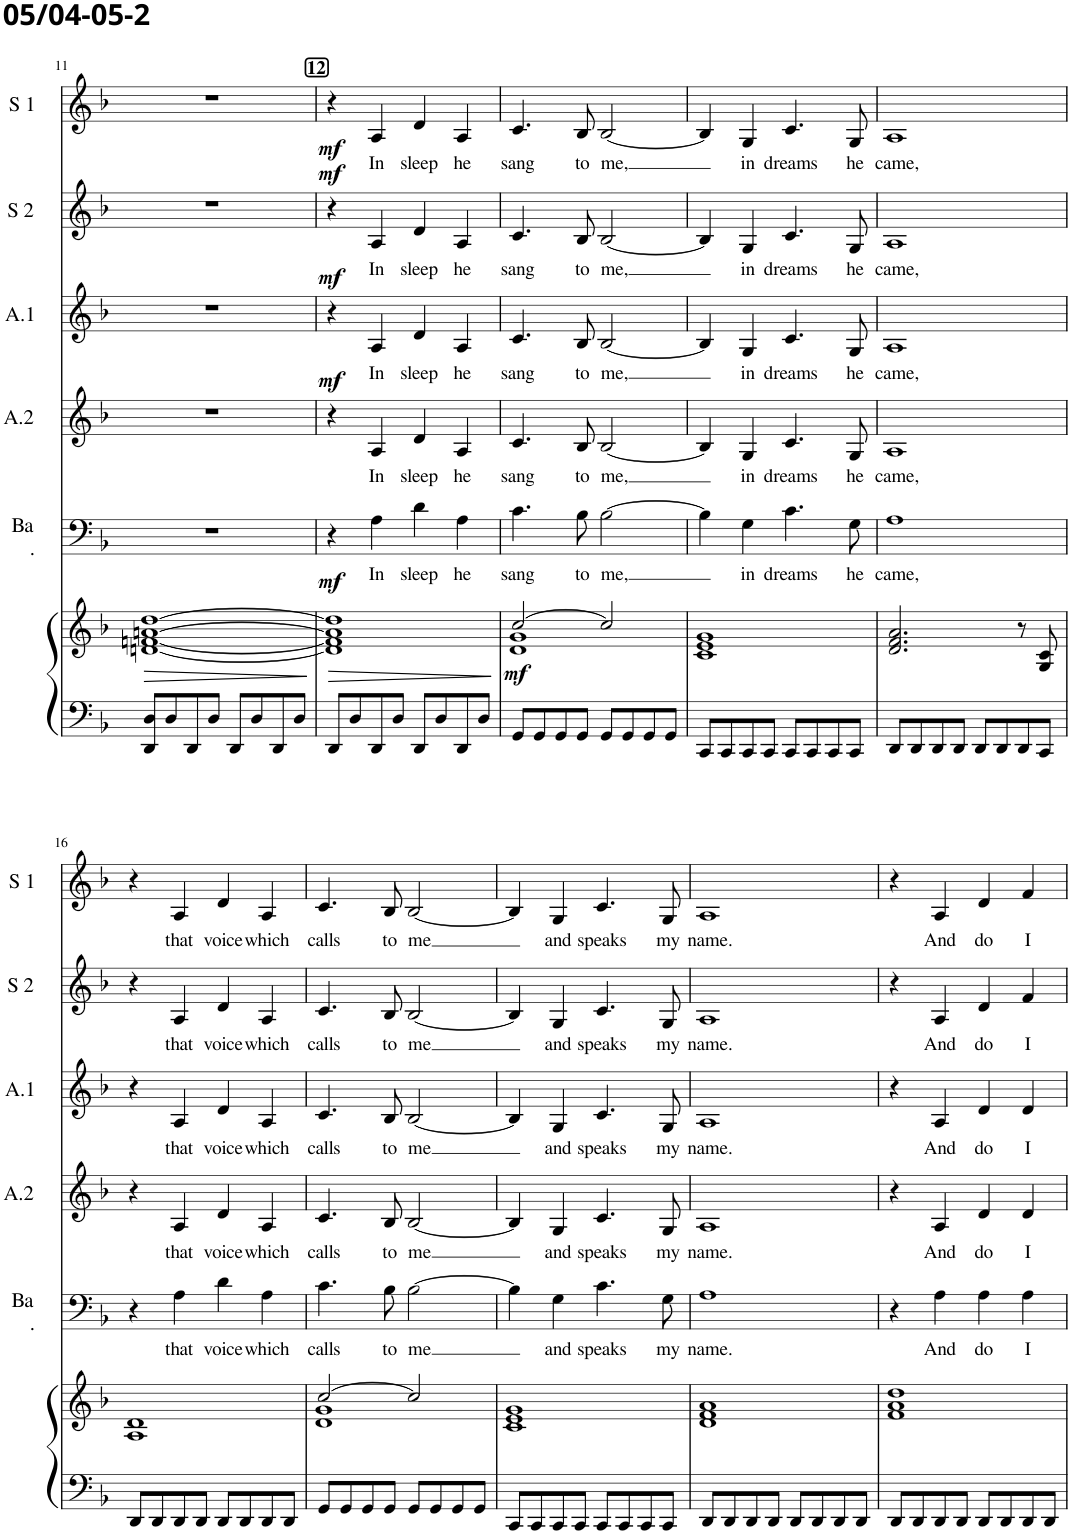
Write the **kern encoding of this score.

**kern	**kern	**dynam	**kern	**text	**dynam	**kern	**text	**dynam	**kern	**text	**dynam	**kern	**text	**dynam	**kern	**text	**dynam
*part6	*part6	*part6	*part5	*part5	*part5	*part4	*part4	*part4	*part3	*part3	*part3	*part2	*part2	*part2	*part1	*part1	*part1
*staff7	*staff6	*staff6/7	*staff5	*staff5	*staff5	*staff4	*staff4	*staff4	*staff3	*staff3	*staff3	*staff2	*staff2	*staff2	*staff1	*staff1	*staff1
*I"Piano	*	*	*I"Bariton	*	*	*I"Alt 2	*	*	*I"Alt 1	*	*	*I"Soprano 2	*	*	*I"Soprano 1	*	*
*I'Pno	*	*	*I'Ba .	*	*	*I'A.2	*	*	*I'A.1	*	*	*I'S 2	*	*	*I'S 1	*	*
!!LO:PB:g=z
*clefF4	*clefG2	*	*clefF4	*	*	*clefG2	*	*	*clefG2	*	*	*clefG2	*	*	*clefG2	*	*
*k[b-]	*k[b-]	*	*k[b-]	*	*	*k[b-]	*	*	*k[b-]	*	*	*k[b-]	*	*	*k[b-]	*	*
*M4/4	*M4/4	*	*M4/4	*	*	*M4/4	*	*	*M4/4	*	*	*M4/4	*	*	*M4/4	*	*
=11	=11	=11	=11	=11	=11	=11	=11	=11	=11	=11	=11	=11	=11	=11	=11	=11	=11
!	!	!LO:HP:b	!	!	!	!	!	!	!	!	!	!	!	!	!	!	!
8DD/ 8D/L	[1dn [1fn [1an [1dd	>	1r	.	.	1r	.	.	1r	.	.	1r	.	.	1r	.	.
8D/	.	.	.	.	.	.	.	.	.	.	.	.	.	.	.	.	.
8DD/	.	.	.	.	.	.	.	.	.	.	.	.	.	.	.	.	.
8D/J	.	.	.	.	.	.	.	.	.	.	.	.	.	.	.	.	.
8DD/L	.	.	.	.	.	.	.	.	.	.	.	.	.	.	.	.	.
8D/	.	.	.	.	.	.	.	.	.	.	.	.	.	.	.	.	.
8DD/	.	.	.	.	.	.	.	.	.	.	.	.	.	.	.	.	.
8D/J	.	.	.	.	.	.	.	.	.	.	.	.	.	.	.	.	.
.	.	]	.	.	.	.	.	.	.	.	.	.	.	.	.	.	.
!!LO:REH:place=s1:a:B:cj:fs=11:t=12
=12	=12	=12	=12	=12	=12	=12	=12	=12	=12	=12	=12	=12	=12	=12	=12	=12	=12
!	!	!LO:HP:b	!	!	!LO:DY:b	!	!	!LO:DY:a	!	!	!LO:DY:a	!	!	!LO:DY:a	!	!	!LO:DY:b
8DD/L	1d] 1f] 1a] 1dd]	>	4r	.	mf	4r	.	mf	4r	.	mf	4r	.	mf	4r	.	mf
8D/	.	.	.	.	.	.	.	.	.	.	.	.	.	.	.	.	.
!	!	!	!	!LO:LY:b	!	!	!LO:LY:b	!	!	!LO:LY:b	!	!	!LO:LY:b	!	!	!LO:LY:b	!
8DD/	.	.	4A\	In	.	4A/	In	.	4A/	In	.	4A/	In	.	4A/	In	.
8D/J	.	.	.	.	.	.	.	.	.	.	.	.	.	.	.	.	.
!	!	!	!	!LO:LY:b	!	!	!LO:LY:b	!	!	!LO:LY:b	!	!	!LO:LY:b	!	!	!LO:LY:b	!
8DD/L	.	.	4d\	sleep	.	4d/	sleep	.	4d/	sleep	.	4d/	sleep	.	4d/	sleep	.
8D/	.	.	.	.	.	.	.	.	.	.	.	.	.	.	.	.	.
!	!	!	!	!LO:LY:b	!	!	!LO:LY:b	!	!	!LO:LY:b	!	!	!LO:LY:b	!	!	!LO:LY:b	!
8DD/	.	.	4A\	he	.	4A/	he	.	4A/	he	.	4A/	he	.	4A/	he	.
8D/J	.	.	.	.	.	.	.	.	.	.	.	.	.	.	.	.	.
.	.	]	.	.	.	.	.	.	.	.	.	.	.	.	.	.	.
=13	=13	=13	=13	=13	=13	=13	=13	=13	=13	=13	=13	=13	=13	=13	=13	=13	=13
*	*^	*	*	*	*	*	*	*	*	*	*	*	*	*	*	*	*
!	!	!	!LO:DY:b	!	!LO:LY:b	!	!	!LO:LY:b	!	!	!LO:LY:b	!	!	!LO:LY:b	!	!	!LO:LY:b	!
8GG/L	[2cc/	1d 1g	mf	4.c\	sang	.	4.c/	sang	.	4.c/	sang	.	4.c/	sang	.	4.c/	sang	.
8GG/	.	.	.	.	.	.	.	.	.	.	.	.	.	.	.	.	.	.
8GG/	.	.	.	.	.	.	.	.	.	.	.	.	.	.	.	.	.	.
!	!	!	!	!	!LO:LY:b	!	!	!LO:LY:b	!	!	!LO:LY:b	!	!	!LO:LY:b	!	!	!LO:LY:b	!
8GG/J	.	.	.	8B-\	to	.	8B-/	to	.	8B-/	to	.	8B-/	to	.	8B-/	to	.
!	!	!	!	!	!LO:LY:b	!	!	!LO:LY:b	!	!	!LO:LY:b	!	!	!LO:LY:b	!	!	!LO:LY:b	!
8GG/L	2cc/]	.	.	[2B-\	me,	.	[2B-/	me,	.	[2B-/	me,	.	[2B-/	me,	.	[2B-/	me,	.
8GG/	.	.	.	.	.	.	.	.	.	.	.	.	.	.	.	.	.	.
8GG/	.	.	.	.	.	.	.	.	.	.	.	.	.	.	.	.	.	.
8GG/J	.	.	.	.	.	.	.	.	.	.	.	.	.	.	.	.	.	.
*	*v	*v	*	*	*	*	*	*	*	*	*	*	*	*	*	*	*	*
=14	=14	=14	=14	=14	=14	=14	=14	=14	=14	=14	=14	=14	=14	=14	=14	=14	=14
8CC/L	1c 1e 1g	.	4B-\]	.	.	4B-/]	.	.	4B-/]	.	.	4B-/]	.	.	4B-/]	.	.
8CC/	.	.	.	.	.	.	.	.	.	.	.	.	.	.	.	.	.
!	!	!	!	!LO:LY:b	!	!	!LO:LY:b	!	!	!LO:LY:b	!	!	!LO:LY:b	!	!	!LO:LY:b	!
8CC/	.	.	4G\	in	.	4G/	in	.	4G/	in	.	4G/	in	.	4G/	in	.
8CC/J	.	.	.	.	.	.	.	.	.	.	.	.	.	.	.	.	.
!	!	!	!	!LO:LY:b	!	!	!LO:LY:b	!	!	!LO:LY:b	!	!	!LO:LY:b	!	!	!LO:LY:b	!
8CC/L	.	.	4.c\	dreams	.	4.c/	dreams	.	4.c/	dreams	.	4.c/	dreams	.	4.c/	dreams	.
8CC/	.	.	.	.	.	.	.	.	.	.	.	.	.	.	.	.	.
8CC/	.	.	.	.	.	.	.	.	.	.	.	.	.	.	.	.	.
!	!	!	!	!LO:LY:b	!	!	!LO:LY:b	!	!	!LO:LY:b	!	!	!LO:LY:b	!	!	!LO:LY:b	!
8CC/J	.	.	8G\	he	.	8G/	he	.	8G/	he	.	8G/	he	.	8G/	he	.
=15	=15	=15	=15	=15	=15	=15	=15	=15	=15	=15	=15	=15	=15	=15	=15	=15	=15
!	!	!	!	!LO:LY:b	!	!	!LO:LY:b	!	!	!LO:LY:b	!	!	!LO:LY:b	!	!	!LO:LY:b	!
8DD/L	2.d/ 2.f/ 2.a/	.	1A	came,	.	1A	came,	.	1A	came,	.	1A	came,	.	1A	came,	.
8DD/	.	.	.	.	.	.	.	.	.	.	.	.	.	.	.	.	.
8DD/	.	.	.	.	.	.	.	.	.	.	.	.	.	.	.	.	.
8DD/J	.	.	.	.	.	.	.	.	.	.	.	.	.	.	.	.	.
8DD/L	.	.	.	.	.	.	.	.	.	.	.	.	.	.	.	.	.
8DD/	.	.	.	.	.	.	.	.	.	.	.	.	.	.	.	.	.
8DD/	8r	.	.	.	.	.	.	.	.	.	.	.	.	.	.	.	.
8CC/J	8G/ 8c/	.	.	.	.	.	.	.	.	.	.	.	.	.	.	.	.
!!LO:LB:g=z
=16	=16	=16	=16	=16	=16	=16	=16	=16	=16	=16	=16	=16	=16	=16	=16	=16	=16
8DD/L	1A 1d	.	4r	.	.	4r	.	.	4r	.	.	4r	.	.	4r	.	.
8DD/	.	.	.	.	.	.	.	.	.	.	.	.	.	.	.	.	.
!	!	!	!	!LO:LY:b	!	!	!LO:LY:b	!	!	!LO:LY:b	!	!	!LO:LY:b	!	!	!LO:LY:b	!
8DD/	.	.	4A\	that	.	4A/	that	.	4A/	that	.	4A/	that	.	4A/	that	.
8DD/J	.	.	.	.	.	.	.	.	.	.	.	.	.	.	.	.	.
!	!	!	!	!LO:LY:b	!	!	!LO:LY:b	!	!	!LO:LY:b	!	!	!LO:LY:b	!	!	!LO:LY:b	!
8DD/L	.	.	4d\	voice	.	4d/	voice	.	4d/	voice	.	4d/	voice	.	4d/	voice	.
8DD/	.	.	.	.	.	.	.	.	.	.	.	.	.	.	.	.	.
!	!	!	!	!LO:LY:b	!	!	!LO:LY:b	!	!	!LO:LY:b	!	!	!LO:LY:b	!	!	!LO:LY:b	!
8DD/	.	.	4A\	which	.	4A/	which	.	4A/	which	.	4A/	which	.	4A/	which	.
8DD/J	.	.	.	.	.	.	.	.	.	.	.	.	.	.	.	.	.
=17	=17	=17	=17	=17	=17	=17	=17	=17	=17	=17	=17	=17	=17	=17	=17	=17	=17
*	*^	*	*	*	*	*	*	*	*	*	*	*	*	*	*	*	*
!	!	!	!	!	!LO:LY:b	!	!	!LO:LY:b	!	!	!LO:LY:b	!	!	!LO:LY:b	!	!	!LO:LY:b	!
8GG/L	[2cc/	1d 1g	.	4.c\	calls	.	4.c/	calls	.	4.c/	calls	.	4.c/	calls	.	4.c/	calls	.
8GG/	.	.	.	.	.	.	.	.	.	.	.	.	.	.	.	.	.	.
8GG/	.	.	.	.	.	.	.	.	.	.	.	.	.	.	.	.	.	.
!	!	!	!	!	!LO:LY:b	!	!	!LO:LY:b	!	!	!LO:LY:b	!	!	!LO:LY:b	!	!	!LO:LY:b	!
8GG/J	.	.	.	8B-\	to	.	8B-/	to	.	8B-/	to	.	8B-/	to	.	8B-/	to	.
!	!	!	!	!	!LO:LY:b	!	!	!LO:LY:b	!	!	!LO:LY:b	!	!	!LO:LY:b	!	!	!LO:LY:b	!
8GG/L	2cc/]	.	.	[2B-\	me	.	[2B-/	me	.	[2B-/	me	.	[2B-/	me	.	[2B-/	me	.
8GG/	.	.	.	.	.	.	.	.	.	.	.	.	.	.	.	.	.	.
8GG/	.	.	.	.	.	.	.	.	.	.	.	.	.	.	.	.	.	.
8GG/J	.	.	.	.	.	.	.	.	.	.	.	.	.	.	.	.	.	.
*	*v	*v	*	*	*	*	*	*	*	*	*	*	*	*	*	*	*	*
=18	=18	=18	=18	=18	=18	=18	=18	=18	=18	=18	=18	=18	=18	=18	=18	=18	=18
8CC/L	1c 1e 1g	.	4B-\]	.	.	4B-/]	.	.	4B-/]	.	.	4B-/]	.	.	4B-/]	.	.
8CC/	.	.	.	.	.	.	.	.	.	.	.	.	.	.	.	.	.
!	!	!	!	!LO:LY:b	!	!	!LO:LY:b	!	!	!LO:LY:b	!	!	!LO:LY:b	!	!	!LO:LY:b	!
8CC/	.	.	4G\	and	.	4G/	and	.	4G/	and	.	4G/	and	.	4G/	and	.
8CC/J	.	.	.	.	.	.	.	.	.	.	.	.	.	.	.	.	.
!	!	!	!	!LO:LY:b	!	!	!LO:LY:b	!	!	!LO:LY:b	!	!	!LO:LY:b	!	!	!LO:LY:b	!
8CC/L	.	.	4.c\	speaks	.	4.c/	speaks	.	4.c/	speaks	.	4.c/	speaks	.	4.c/	speaks	.
8CC/	.	.	.	.	.	.	.	.	.	.	.	.	.	.	.	.	.
8CC/	.	.	.	.	.	.	.	.	.	.	.	.	.	.	.	.	.
!	!	!	!	!LO:LY:b	!	!	!LO:LY:b	!	!	!LO:LY:b	!	!	!LO:LY:b	!	!	!LO:LY:b	!
8CC/J	.	.	8G\	my	.	8G/	my	.	8G/	my	.	8G/	my	.	8G/	my	.
=19	=19	=19	=19	=19	=19	=19	=19	=19	=19	=19	=19	=19	=19	=19	=19	=19	=19
!	!	!	!	!LO:LY:b	!	!	!LO:LY:b	!	!	!LO:LY:b	!	!	!LO:LY:b	!	!	!LO:LY:b	!
8DD/L	1d 1f 1a	.	1A	name.	.	1A	name.	.	1A	name.	.	1A	name.	.	1A	name.	.
8DD/	.	.	.	.	.	.	.	.	.	.	.	.	.	.	.	.	.
8DD/	.	.	.	.	.	.	.	.	.	.	.	.	.	.	.	.	.
8DD/J	.	.	.	.	.	.	.	.	.	.	.	.	.	.	.	.	.
8DD/L	.	.	.	.	.	.	.	.	.	.	.	.	.	.	.	.	.
8DD/	.	.	.	.	.	.	.	.	.	.	.	.	.	.	.	.	.
8DD/	.	.	.	.	.	.	.	.	.	.	.	.	.	.	.	.	.
8DD/J	.	.	.	.	.	.	.	.	.	.	.	.	.	.	.	.	.
=20	=20	=20	=20	=20	=20	=20	=20	=20	=20	=20	=20	=20	=20	=20	=20	=20	=20
8DD/L	1f 1a 1dd	.	4r	.	.	4r	.	.	4r	.	.	4r	.	.	4r	.	.
8DD/	.	.	.	.	.	.	.	.	.	.	.	.	.	.	.	.	.
!	!	!	!	!LO:LY:b	!	!	!LO:LY:b	!	!	!LO:LY:b	!	!	!LO:LY:b	!	!	!LO:LY:b	!
8DD/	.	.	4A\	And	.	4A/	And	.	4A/	And	.	4A/	And	.	4A/	And	.
8DD/J	.	.	.	.	.	.	.	.	.	.	.	.	.	.	.	.	.
!	!	!	!	!LO:LY:b	!	!	!LO:LY:b	!	!	!LO:LY:b	!	!	!LO:LY:b	!	!	!LO:LY:b	!
8DD/L	.	.	4A\	do	.	4d/	do	.	4d/	do	.	4d/	do	.	4d/	do	.
8DD/	.	.	.	.	.	.	.	.	.	.	.	.	.	.	.	.	.
!	!	!	!	!LO:LY:b	!	!	!LO:LY:b	!	!	!LO:LY:b	!	!	!LO:LY:b	!	!	!LO:LY:b	!
8DD/	.	.	4A\	I	.	4d/	I	.	4d/	I	.	4f/	I	.	4f/	I	.
8DD/J	.	.	.	.	.	.	.	.	.	.	.	.	.	.	.	.	.
=	=	=	=	=	=	=	=	=	=	=	=	=	=	=	=	=	=
*-	*-	*-	*-	*-	*-	*-	*-	*-	*-	*-	*-	*-	*-	*-	*-	*-	*-
